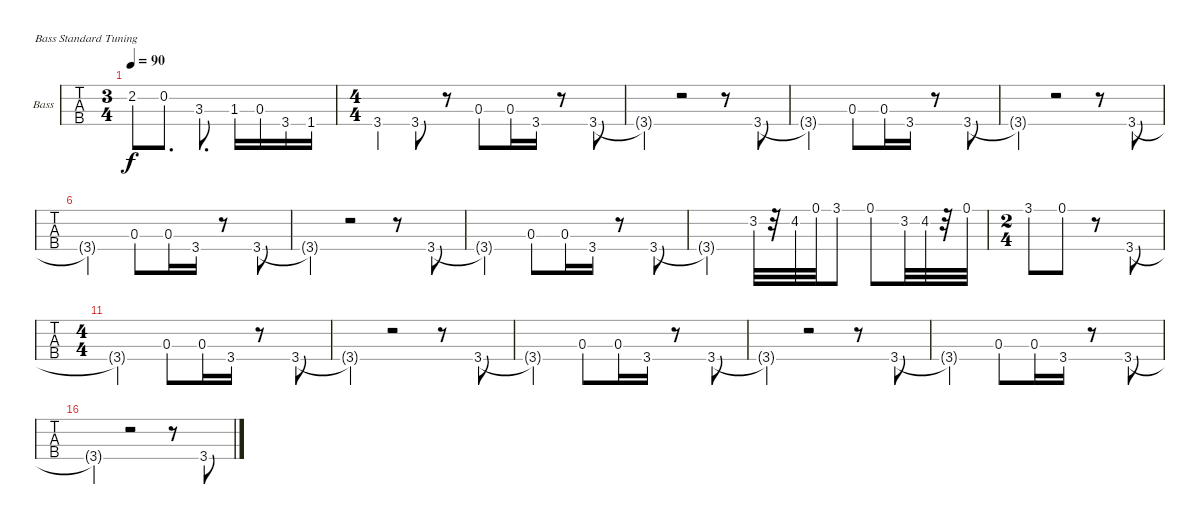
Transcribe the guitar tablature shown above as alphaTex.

\bracketExtendMode nobrackets
\firstSystemTrackNameOrientation horizontal
\otherSystemsTrackNameOrientation horizontal
\defaultBarNumberDisplay FirstOfSystem
\track ("Bass" "Bass") {instrument fretlessbass}
\staff {tabs}
\tuning (G2 D2 A1 E1)
\ts (3 4)
\tempo 90
\clef f4
\ks c
2.2{t}.8{dy f} 0.2.8{d} 3.3.8{d} 1.3.16 0.3.16 3.4.16 1.4.16 |
\ts (4 4)
3.4.4 3.4.8 r.8 0.3.8 0.3.16 3.4.16 r.8 3.4.8 |
3.4{t}.4 r.2 r.8 3.4.8 |
3.4{t}.2 0.3.8 0.3.16 3.4.16 r.8 3.4.8 |
3.4{t}.4 r.2 r.8 3.4.8 |
3.4{t}.2 0.3.8 0.3.16 3.4.16 r.8 3.4.8 |
3.4{t}.4 r.2 r.8 3.4.8 |
3.4{t}.2 0.3.8 0.3.16 3.4.16 r.8 3.4.8 |
3.4{t}.2 3.2.32 r.32 4.2.32 0.1.32 3.1.8 0.1.8 3.2.32 4.2.32 r.32 0.1.32 |
\ts (2 4)
3.1.8 0.1.8 r.8 3.4.8 |
\ts (4 4)
3.4{t}.2 0.3.8 0.3.16 3.4.16 r.8 3.4.8 |
3.4{t}.4 r.2 r.8 3.4.8 |
3.4{t}.2 0.3.8 0.3.16 3.4.16 r.8 3.4.8 |
3.4{t}.4 r.2 r.8 3.4.8 |
3.4{t}.2 0.3.8 0.3.16 3.4.16 r.8 3.4.8 |
3.4{t}.4 r.2 r.8 3.4.8
